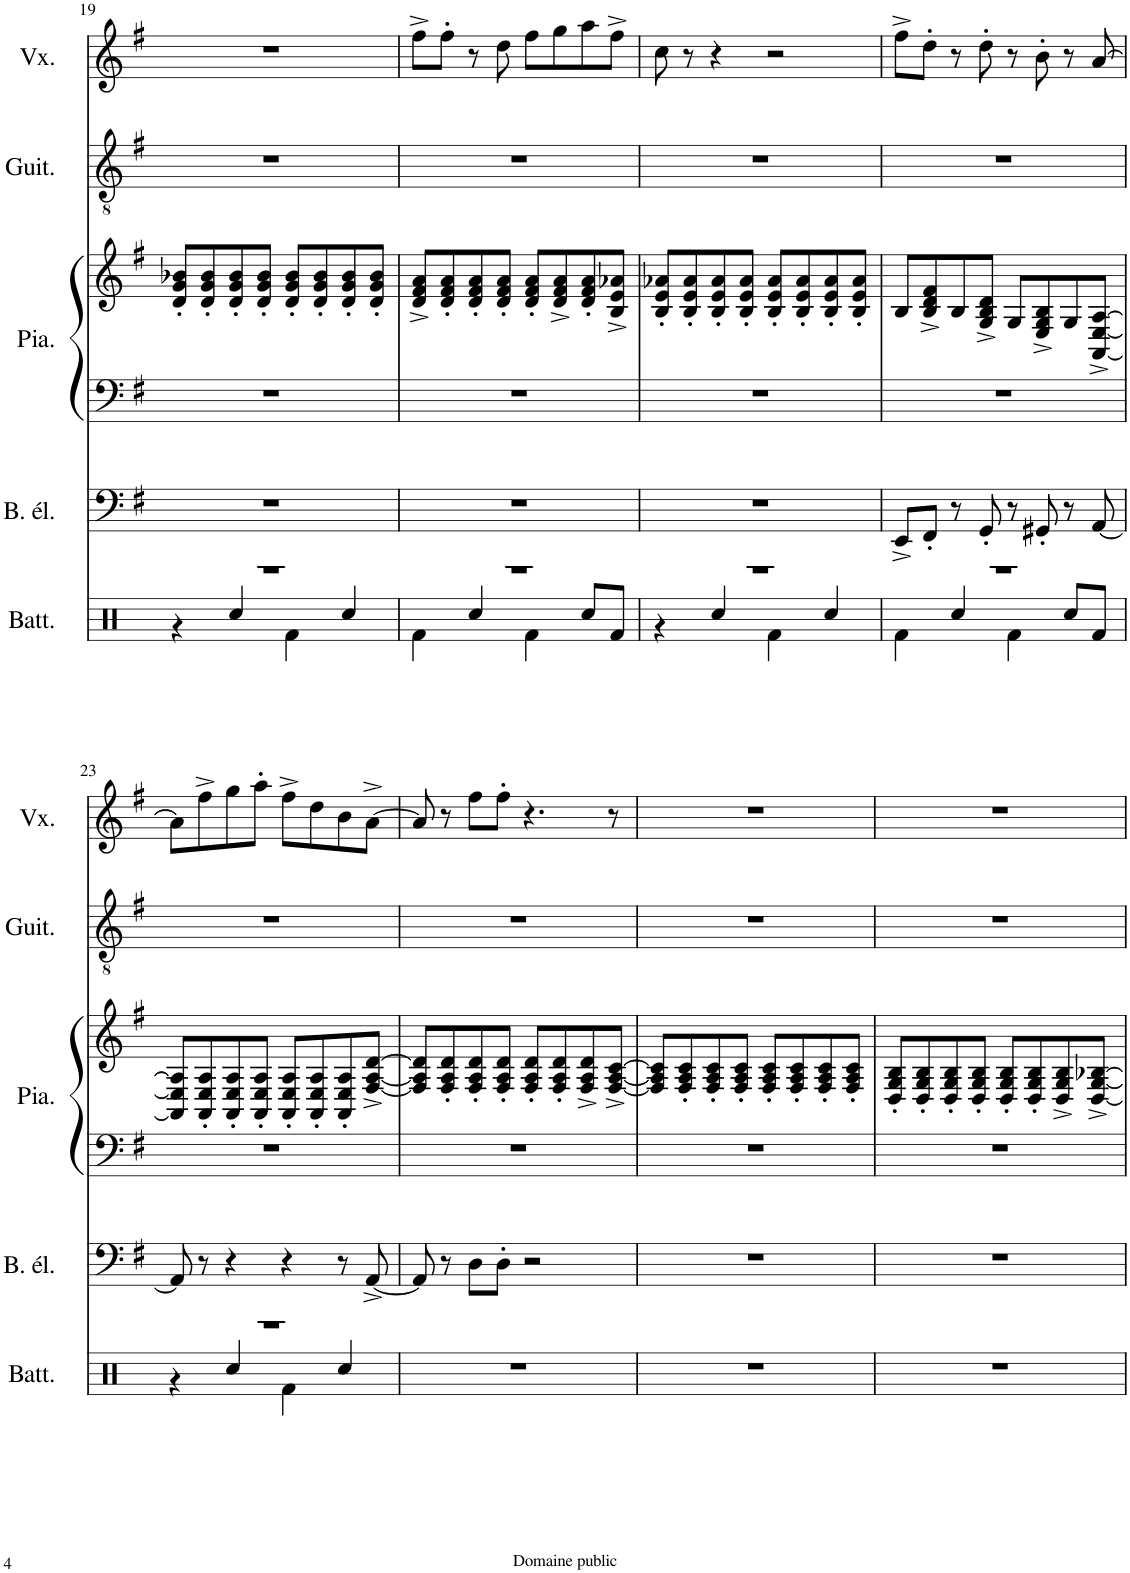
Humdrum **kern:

**kern	**kern	**kern	**kern	**kern	**kern
*part5	*part4	*part3	*part3	*part2	*part1
*staff6	*staff5	*staff4	*staff3	*staff2	*staff1
*I"Batterie	*I"Basse électrique	*I"Piano	*	*I"Guitare acoustique	*I"Voix
*I'Batt.	*I'B. él.	*I'Pia.	*	*I'Guit.	*I'Vx.
!!LO:PB:g=z
*clefX	*clefF4	*clefF4	*clefG2	*clefGv2	*clefG2
*	*Trd7c12	*	*	*	*
*k[]	*k[f#]	*k[f#]	*k[f#]	*k[f#]	*k[f#]
*M4/4	*M4/4	*M4/4	*M4/4	*M4/4	*M4/4
=19	=19	=19	=19	=19	=19
*^	*	*	*	*	*
1r	4r	1r	1r	8d/' 8g/' 8b-X/'L	1r	1r
.	.	.	.	8d/' 8g/' 8b-/'	.	.
.	4Rcc/	.	.	8d/' 8g/' 8b-/'	.	.
.	.	.	.	8d/' 8g/' 8b-/'J	.	.
.	4Rf\	.	.	8d/' 8g/' 8b-/'L	.	.
.	.	.	.	8d/' 8g/' 8b-/'	.	.
.	4Rcc/	.	.	8d/' 8g/' 8b-/'	.	.
.	.	.	.	8d/' 8g/' 8b-/'J	.	.
=20	=20	=20	=20	=20	=20	=20
1r	4Rf\	1r	1r	8d/^ 8f#/^ 8a/^L	1r	8ff#^\L
.	.	.	.	8d/' 8f#/' 8a/'	.	8ff#'\J
.	4Rcc/	.	.	8d/' 8f#/' 8a/'	.	8r
.	.	.	.	8d/' 8f#/' 8a/'J	.	8dd\
.	4Rf\	.	.	8d/' 8f#/' 8a/'L	.	8ff#\L
.	.	.	.	8d/^ 8f#/^ 8a/^	.	8gg\
.	8Rcc/L	.	.	8d/' 8f#/' 8a/'	.	8aa\
.	8Rf/J	.	.	8B/^ 8e/^ 8a-X/^J	.	8ff#^\J
=21	=21	=21	=21	=21	=21	=21
1r	4r	1r	1r	8B/' 8e/' 8a-X/'L	1r	8cc\
.	.	.	.	8B/' 8e/' 8a-/'	.	8r
.	4Rcc/	.	.	8B/' 8e/' 8a-/'	.	4r
.	.	.	.	8B/' 8e/' 8a-/'J	.	.
.	4Rf\	.	.	8B/' 8e/' 8a-/'L	.	2r
.	.	.	.	8B/' 8e/' 8a-/'	.	.
.	4Rcc/	.	.	8B/' 8e/' 8a-/'	.	.
.	.	.	.	8B/' 8e/' 8a-/'J	.	.
=22	=22	=22	=22	=22	=22	=22
1r	4Rf\	8EE^/L	1r	8B/L	1r	8ff#^\L
.	.	8FF#'/J	.	8B/^ 8d/^ 8f#/^	.	8dd'\J
.	4Rcc/	8r	.	8B/	.	8r
.	.	8GG'/	.	8G/^ 8B/^ 8d/^J	.	8dd'\
.	4Rf\	8r	.	8G/L	.	8r
.	.	8GG#X'/	.	8E/^ 8G/^ 8B/^	.	8b'\
.	8Rcc/L	8r	.	8G/	.	8r
.	8Rf/J	[8AA/	.	[8AA/^ [8E/^ [8A/^J	.	[8a/
!!LO:LB:g=z
=23	=23	=23	=23	=23	=23	=23
1r	4r	8AA/]	1r	8AA/] 8E/] 8A/]L	1r	8a\L]
.	.	8r	.	8AA/' 8E/' 8A/'	.	8ff#^\
.	4Rcc/	4r	.	8AA/' 8E/' 8A/'	.	8gg\
.	.	.	.	8AA/' 8E/' 8A/'J	.	8aa'\J
.	4Rf\	4r	.	8AA/' 8E/' 8A/'L	.	8ff#^\L
.	.	.	.	8AA/' 8E/' 8A/'	.	8dd\
.	4Rcc/	8r	.	8AA/' 8E/' 8A/'	.	8b\
.	.	[8AA^/	.	[8F#/^ [8A/^ [8d/^J	.	[8a^\J
*v	*v	*	*	*	*	*
=24	=24	=24	=24	=24	=24
1r	8AA/]	1r	8F#/] 8A/] 8d/]L	1r	8a/]
.	8r	.	8F#/' 8A/' 8d/'	.	8r
.	8D\L	.	8F#/' 8A/' 8d/'	.	8ff#\L
.	8D'\J	.	8F#/' 8A/' 8d/'J	.	8ff#'\J
.	2r	.	8F#/' 8A/' 8d/'L	.	4.r
.	.	.	8F#/' 8A/' 8d/'	.	.
.	.	.	8F#/^ 8A/^ 8d/^	.	.
.	.	.	[8F#/^ [8A/^ [8c/^J	.	8r
=25	=25	=25	=25	=25	=25
1r	1r	1r	8F#/] 8A/] 8c/]L	1r	1r
.	.	.	8F#/' 8A/' 8c/'	.	.
.	.	.	8F#/' 8A/' 8c/'	.	.
.	.	.	8F#/' 8A/' 8c/'J	.	.
.	.	.	8F#/' 8A/' 8c/'L	.	.
.	.	.	8F#/' 8A/' 8c/'	.	.
.	.	.	8F#/' 8A/' 8c/'	.	.
.	.	.	8F#/' 8A/' 8c/'J	.	.
=26	=26	=26	=26	=26	=26
1r	1r	1r	8D/' 8G/' 8B/'L	1r	1r
.	.	.	8D/' 8G/' 8B/'	.	.
.	.	.	8D/' 8G/' 8B/'	.	.
.	.	.	8D/' 8G/' 8B/'J	.	.
.	.	.	8D/' 8G/' 8B/'L	.	.
.	.	.	8D/' 8G/' 8B/'	.	.
.	.	.	8D/^ 8G/^ 8B/^	.	.
.	.	.	[8D/^ [8G/^ [8B-X/^J	.	.
=	=	=	=	=	=
*-	*-	*-	*-	*-	*-
